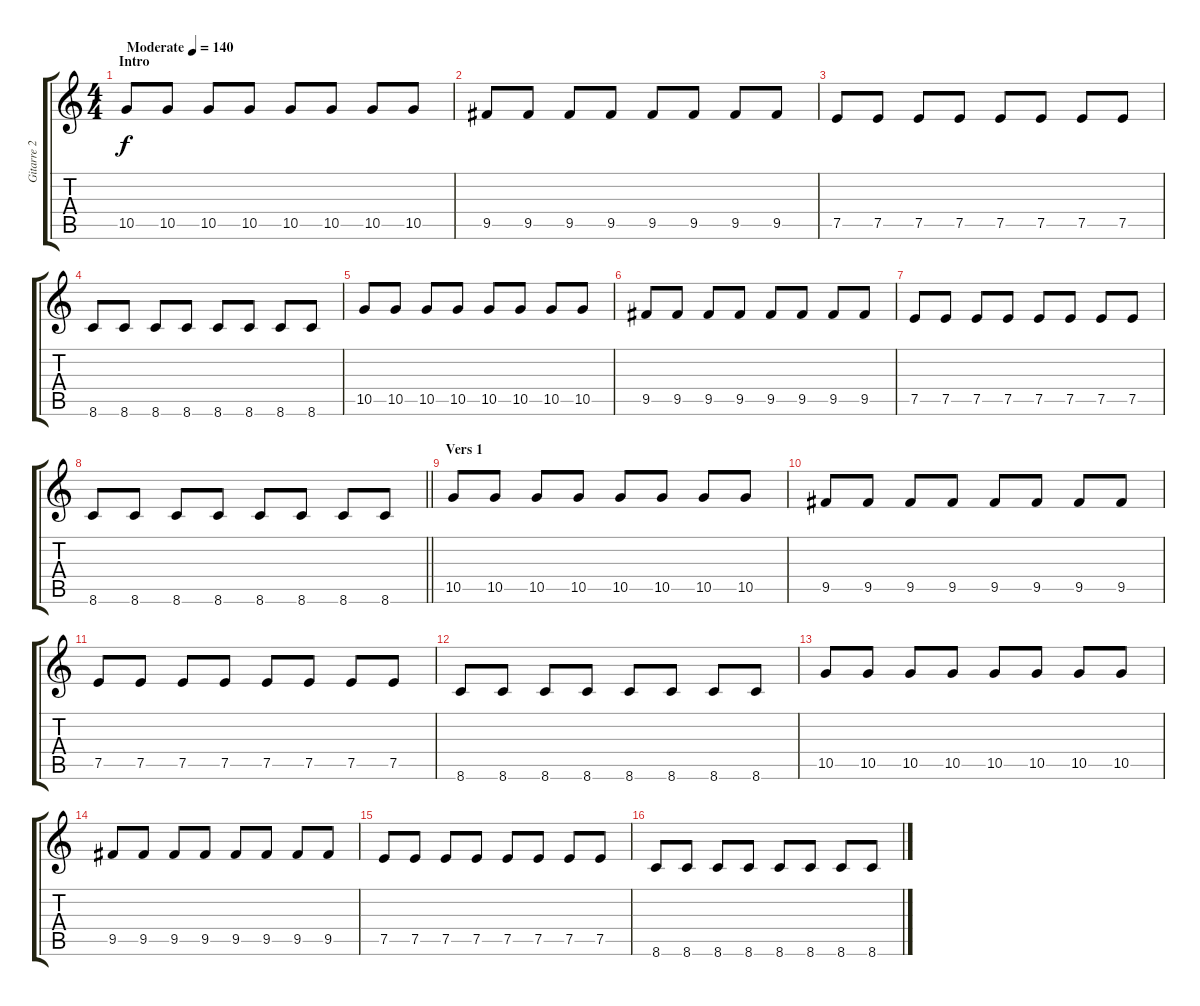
\track ("Gitarre 2" "Gitarre 2") {instrument electricguitarclean}
\staff {score tabs}
\tuning (E4 B3 G3 D3 A2 E2) {hide}
\ts (4 4)
\section ("" "Intro")
\tempo (140 "Moderate")
\clef g2
\ks c
10.5.8{dy f instrument electricguitarclean} 10.5.8 10.5.8 10.5.8 10.5.8 10.5.8 10.5.8 10.5.8 |
9.5.8 9.5.8 9.5.8 9.5.8 9.5.8 9.5.8 9.5.8 9.5.8 |
7.5.8 7.5.8 7.5.8 7.5.8 7.5.8 7.5.8 7.5.8 7.5.8 |
8.6.8 8.6.8 8.6.8 8.6.8 8.6.8 8.6.8 8.6.8 8.6.8 |
10.5.8 10.5.8 10.5.8 10.5.8 10.5.8 10.5.8 10.5.8 10.5.8 |
9.5.8 9.5.8 9.5.8 9.5.8 9.5.8 9.5.8 9.5.8 9.5.8 |
7.5.8 7.5.8 7.5.8 7.5.8 7.5.8 7.5.8 7.5.8 7.5.8 |
\barLineRight lightlight
8.6.8 8.6.8 8.6.8 8.6.8 8.6.8 8.6.8 8.6.8 8.6.8 |
\section ("" "Vers 1")
10.5.8 10.5.8 10.5.8 10.5.8 10.5.8 10.5.8 10.5.8 10.5.8 |
9.5.8 9.5.8 9.5.8 9.5.8 9.5.8 9.5.8 9.5.8 9.5.8 |
7.5.8 7.5.8 7.5.8 7.5.8 7.5.8 7.5.8 7.5.8 7.5.8 |
8.6.8 8.6.8 8.6.8 8.6.8 8.6.8 8.6.8 8.6.8 8.6.8 |
10.5.8 10.5.8 10.5.8 10.5.8 10.5.8 10.5.8 10.5.8 10.5.8 |
9.5.8 9.5.8 9.5.8 9.5.8 9.5.8 9.5.8 9.5.8 9.5.8 |
7.5.8 7.5.8 7.5.8 7.5.8 7.5.8 7.5.8 7.5.8 7.5.8 |
8.6.8 8.6.8 8.6.8 8.6.8 8.6.8 8.6.8 8.6.8 8.6.8
